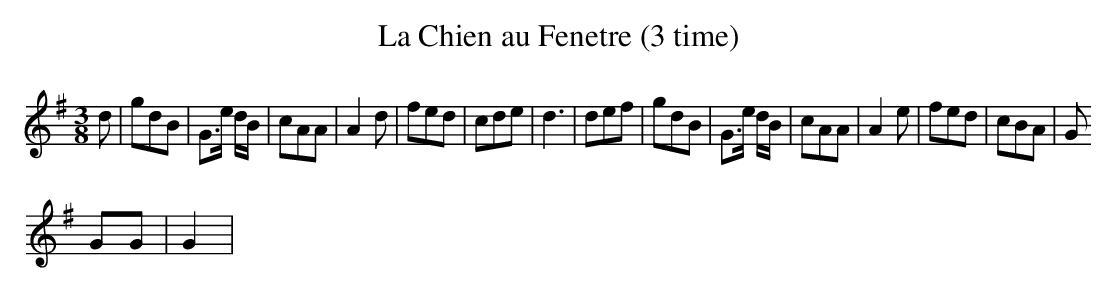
X:1
T:La Chien au Fenetre (3 time)
M:3/8
L:1/8
K:G
d|gdB|G>e d/2B/2|cAA|A2d|fed|cde|d3|def|gdB|G>e d/2B/2|cAA|A2e|fed|cBA|G
GG|G2|
